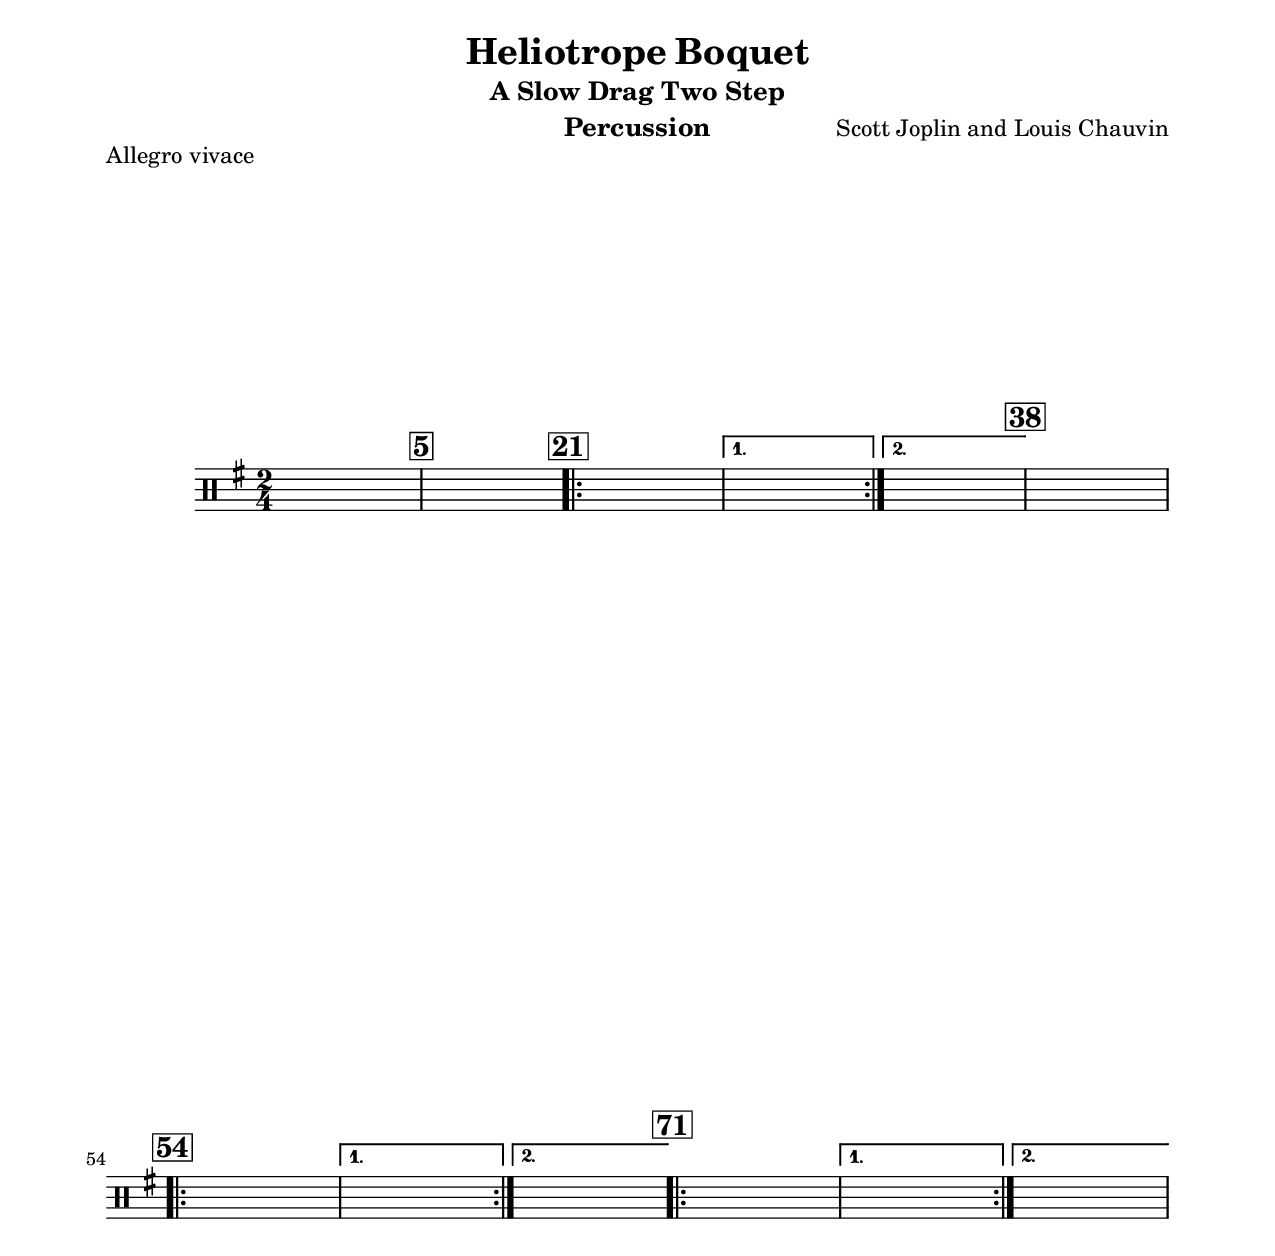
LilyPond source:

\version "2.22.2"

\include "defs.lyi" 
\version "2.22.2"

\include "defs.lyi"

percussionDynamics = 
{
  s2*4 | 
  % 5
  s2*16 |

  \repeat volta 2
  {
    % 21
    s2*15 |
  }
  \alternative
  {
    {
      s2 |
    }
    {
      s2 |
    }
  }

  % 38
  s2*16 |

  \repeat volta 2
  {
    % 54
    s2*15 |
  }
  \alternative
  {
    {
      s2 |
    }
    {
      s2 |
    }
  }

  \repeat volta 2
  {
    % 71
    s2*15 |
  }
  \alternative
  {
    {
      s2 |
    }
    {
      s2 |
    }
  }
}


percussionCues = 
{
  \time 2/4
  \key g \major
  \clef percussion

  s2*87 |
}


percussionNotCues = 
{
  \time 2/4
  \key g \major
  \clef percussion

  s2*87 |
}


percussionNotes = 
{
  s2*4 | 
  % 5
  s2*16 |

  \repeat volta 2
  {
    % 21
    s2*15 |
  }
  \alternative
  {
    {
      s2 |
    }
    {
      s2 |
    }
  }

  % 38
  s2*16 |

  \repeat volta 2
  {
    % 54
    s2*15 |
  }
  \alternative
  {
    {
      s2 |
    }
    {
      s2 |
    }
  }

  \repeat volta 2
  {
    % 71
    s2*15 |
  }
  \alternative
  {
    {
      s2 |
    }
    {
      s2 |
    }
  }
}

percussionScore = \relative c { << \percussionNotes \percussionNotCues \percussionDynamics >> }
percussionPart  = \relative c { << \percussionNotes \percussionCues    \percussionDynamics >> }
 

instrument = "Percussion"

notes = \percussionPart

\include "Part.lyi"
